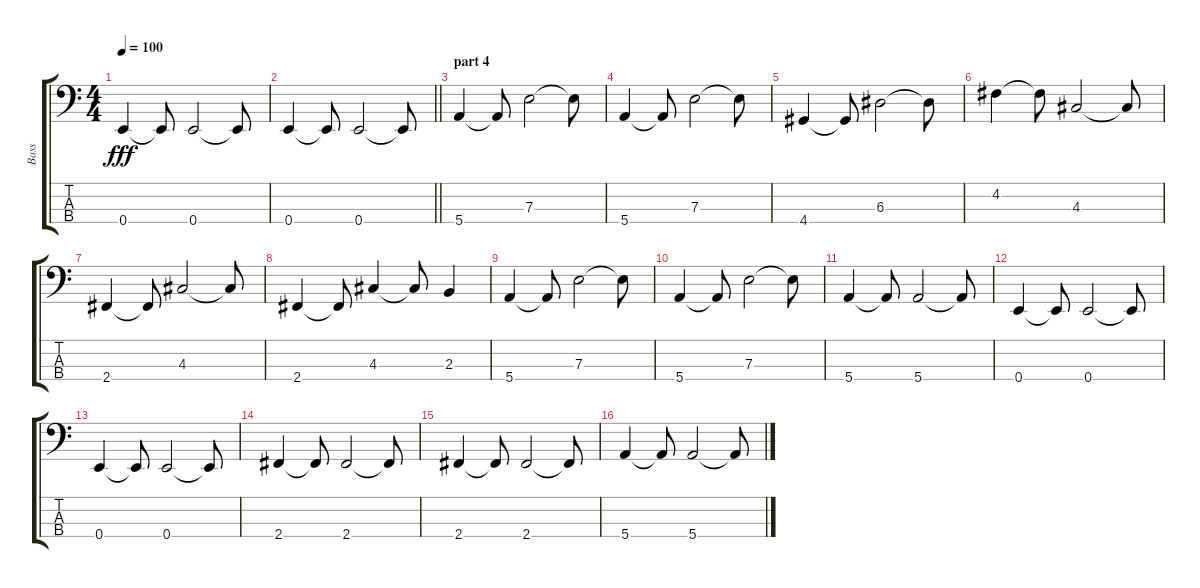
\track ("Bass" "Bass") {instrument electricbassfinger}
\staff {score tabs}
\tuning (G2 D2 A1 E1) {hide}
\ts (4 4)
\tempo 100
\clef f4
\ks c
0.4.4{dy fff} 0.4{t}.8 0.4.2 0.4{t}.8 |
\barLineRight lightlight
0.4.4 0.4{t}.8 0.4.2 0.4{t}.8 |
\section ("" "part 4")
5.4.4 5.4{t}.8 7.3.2 7.3{t}.8 |
5.4.4 5.4{t}.8 7.3.2 7.3{t}.8 |
4.4.4 4.4{t}.8 6.3.2 6.3{t}.8 |
4.2.4 4.2{t}.8 4.3.2 4.3{t}.8 |
2.4.4 2.4{t}.8 4.3.2 4.3{t}.8 |
2.4.4 2.4{t}.8 4.3.4 4.3{t}.8 2.3.4 |
5.4.4 5.4{t}.8 7.3.2 7.3{t}.8 |
5.4.4 5.4{t}.8 7.3.2 7.3{t}.8 |
5.4.4 5.4{t}.8 5.4.2 5.4{t}.8 |
0.4.4 0.4{t}.8 0.4.2 0.4{t}.8 |
0.4.4 0.4{t}.8 0.4.2 0.4{t}.8 |
2.4.4 2.4{t}.8 2.4.2 2.4{t}.8 |
2.4.4 2.4{t}.8 2.4.2 2.4{t}.8 |
5.4.4 5.4{t}.8 5.4.2 5.4{t}.8
